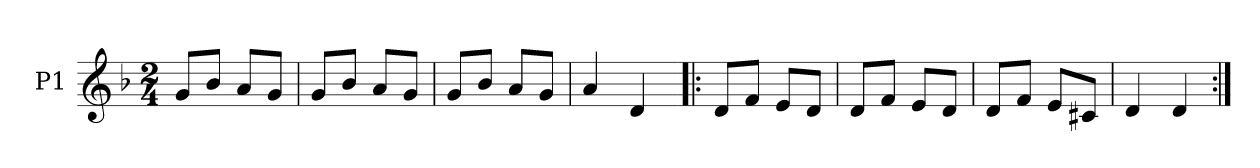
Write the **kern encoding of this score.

**kern
*part1
*staff1
*I"P1
*clefG2
*k[b-]
*F:
*M2/4
*MM162
=1
8g/L
8b-/J
8a/L
8g/J
=2
8g/L
8b-/J
8a/L
8g/J
=3
8g/L
8b-/J
8a/L
8g/J
=4
4a/
4d/
!!LO:LB:g=z
=5!|:
8d/L
8f/J
8e/L
8d/J
=6
8d/L
8f/J
8e/L
8d/J
=7
8d/L
8f/J
8e/L
8c#X/J
=8
4d/
4d/
=:|!
*-
